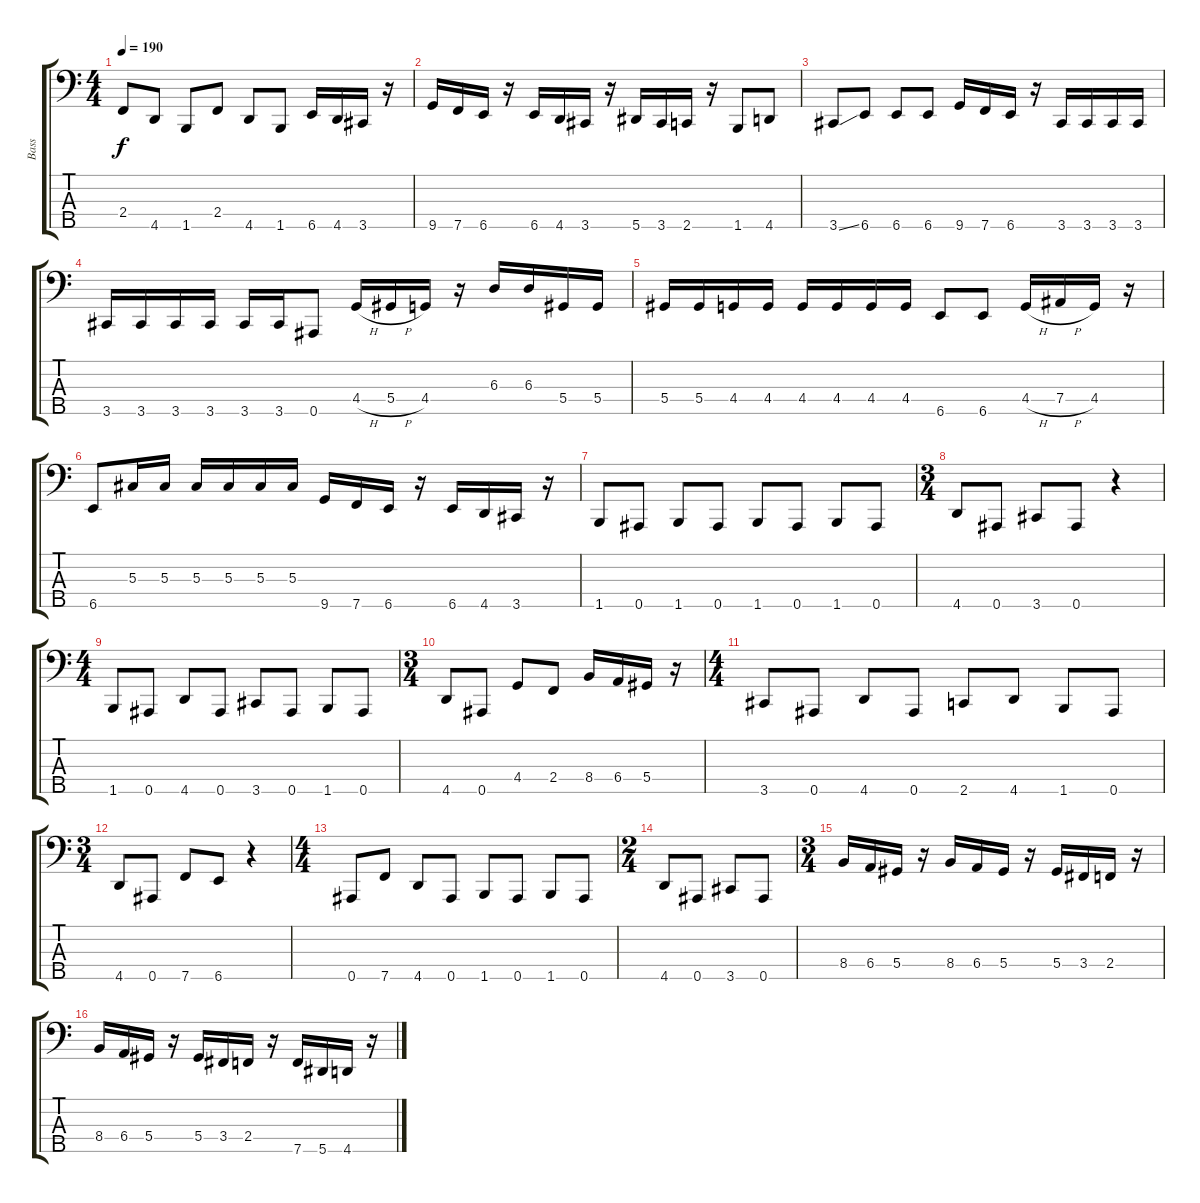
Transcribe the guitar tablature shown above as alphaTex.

\track ("Bass" "Bass") {instrument electricbassfinger}
\staff {score tabs}
\tuning (Gb2 Db2 Ab1 Eb1 Bb0) {hide}
\ts (4 4)
\tempo 190
\clef f4
\ks c
2.4.8{dy f} 4.5.8 1.5.8 2.4.8 4.5.8 1.5.8 6.5.16 4.5.16 3.5.16 r.16 |
9.5.16 7.5.16 6.5.16 r.16 6.5.16 4.5.16 3.5.16 r.16 5.5.16 3.5.16 2.5.16 r.16 1.5.8 4.5.8 |
3.5{ss}.8 6.5.8 6.5.8 6.5.8 9.5.16 7.5.16 6.5.16 r.16 3.5.16 3.5.16 3.5.16 3.5.16 |
3.5.16 3.5.16 3.5.16 3.5.16 3.5.16 3.5.16 0.5.8 4.4{h}.16 5.4{h}.16 4.4.16 r.16 6.3.16 6.3.16 5.4.16 5.4.16 |
5.4.16 5.4.16 4.4.16 4.4.16 4.4.16 4.4.16 4.4.16 4.4.16 6.5.8 6.5.8 4.4{h}.16 7.4{h}.16 4.4.16 r.16 |
6.5.8 5.3.16 5.3.16 5.3.16 5.3.16 5.3.16 5.3.16 9.5.16 7.5.16 6.5.16 r.16 6.5.16 4.5.16 3.5.16 r.16 |
1.5.8 0.5.8 1.5.8 0.5.8 1.5.8 0.5.8 1.5.8 0.5.8 |
\ts (3 4)
4.5.8 0.5.8 3.5.8 0.5.8 r.4 |
\ts (4 4)
1.5.8 0.5.8 4.5.8 0.5.8 3.5.8 0.5.8 1.5.8 0.5.8 |
\ts (3 4)
4.5.8 0.5.8 4.4.8 2.4.8 8.4.16 6.4.16 5.4.16 r.16 |
\ts (4 4)
3.5.8 0.5.8 4.5.8 0.5.8 2.5.8 4.5.8 1.5.8 0.5.8 |
\ts (3 4)
4.5.8 0.5.8 7.5.8 6.5.8 r.4 |
\ts (4 4)
0.5.8 7.5.8 4.5.8 0.5.8 1.5.8 0.5.8 1.5.8 0.5.8 |
\ts (2 4)
4.5.8 0.5.8 3.5.8 0.5.8 |
\ts (3 4)
8.4.16 6.4.16 5.4.16 r.16 8.4.16 6.4.16 5.4.16 r.16 5.4.16 3.4.16 2.4.16 r.16 |
8.4.16 6.4.16 5.4.16 r.16 5.4.16 3.4.16 2.4.16 r.16 7.5.16 5.5.16 4.5.16 r.16
